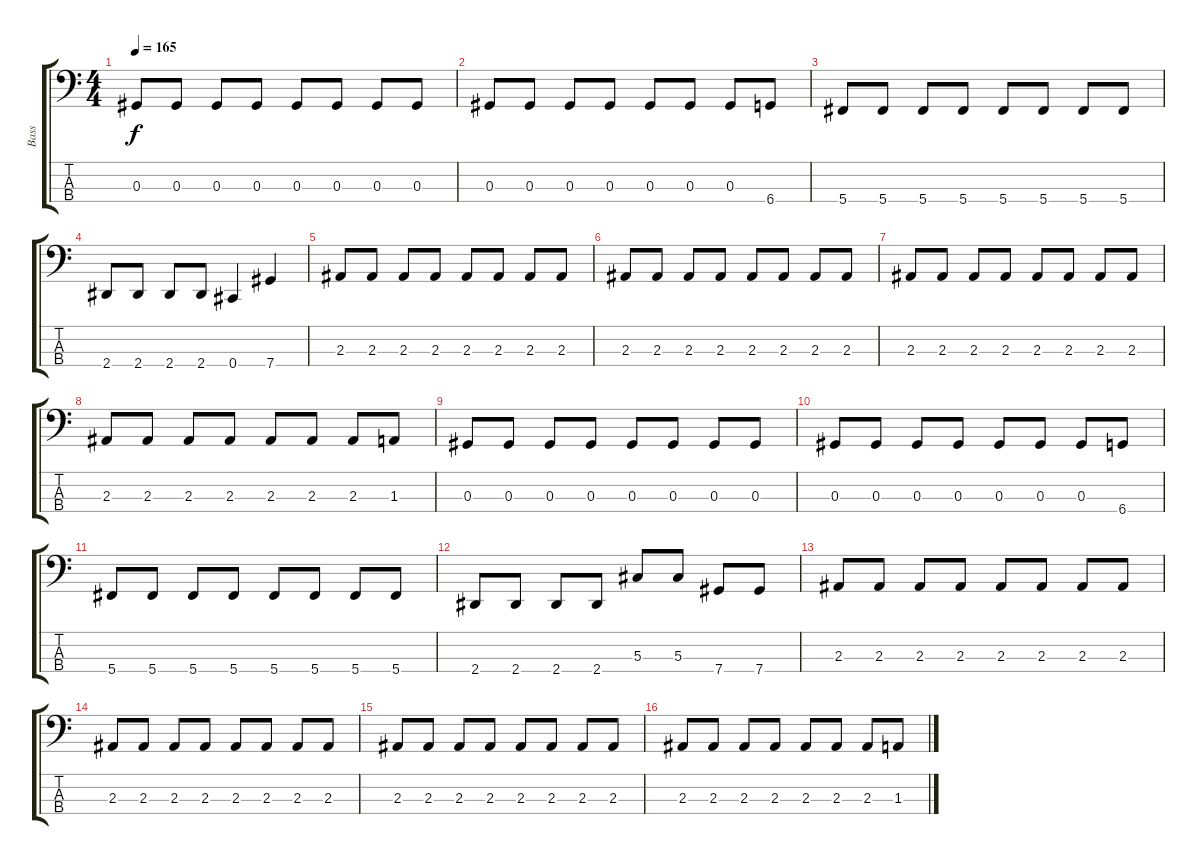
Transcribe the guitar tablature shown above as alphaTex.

\track ("Bass" "Bass") {instrument electricbassfinger}
\staff {score tabs}
\tuning (Gb2 Db2 Ab1 Db1) {hide}
\ts (4 4)
\tempo 165
\clef f4
\ks c
0.3.8{dy f} 0.3.8 0.3.8 0.3.8 0.3.8 0.3.8 0.3.8 0.3.8 |
0.3.8 0.3.8 0.3.8 0.3.8 0.3.8 0.3.8 0.3.8 6.4.8 |
5.4.8 5.4.8 5.4.8 5.4.8 5.4.8 5.4.8 5.4.8 5.4.8 |
2.4.8 2.4.8 2.4.8 2.4.8 0.4.4 7.4.4 |
2.3.8 2.3.8 2.3.8 2.3.8 2.3.8 2.3.8 2.3.8 2.3.8 |
2.3.8 2.3.8 2.3.8 2.3.8 2.3.8 2.3.8 2.3.8 2.3.8 |
2.3.8 2.3.8 2.3.8 2.3.8 2.3.8 2.3.8 2.3.8 2.3.8 |
2.3.8 2.3.8 2.3.8 2.3.8 2.3.8 2.3.8 2.3.8 1.3.8 |
0.3.8 0.3.8 0.3.8 0.3.8 0.3.8 0.3.8 0.3.8 0.3.8 |
0.3.8 0.3.8 0.3.8 0.3.8 0.3.8 0.3.8 0.3.8 6.4.8 |
5.4.8 5.4.8 5.4.8 5.4.8 5.4.8 5.4.8 5.4.8 5.4.8 |
2.4.8 2.4.8 2.4.8 2.4.8 5.3.8 5.3.8 7.4.8 7.4.8 |
2.3.8 2.3.8 2.3.8 2.3.8 2.3.8 2.3.8 2.3.8 2.3.8 |
2.3.8 2.3.8 2.3.8 2.3.8 2.3.8 2.3.8 2.3.8 2.3.8 |
2.3.8 2.3.8 2.3.8 2.3.8 2.3.8 2.3.8 2.3.8 2.3.8 |
2.3.8 2.3.8 2.3.8 2.3.8 2.3.8 2.3.8 2.3.8 1.3.8
